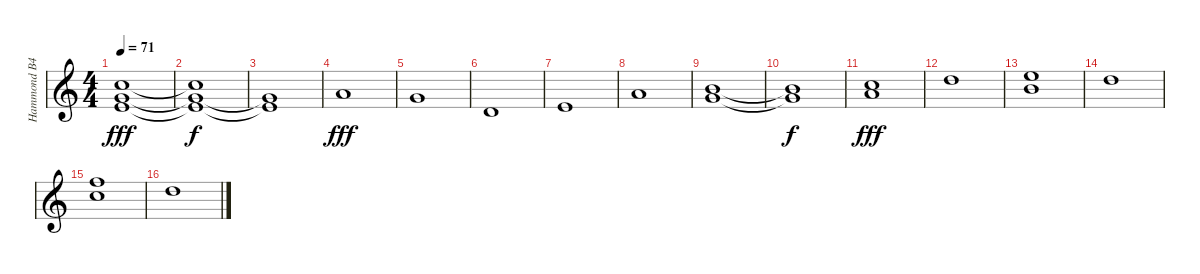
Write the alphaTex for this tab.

\track ("Hammond B4" "Hammond B4") {instrument drawbarorgan}
\staff {score}
\tuning (E4 B3 G3 D3 A2 E2) {hide}
\ts (4 4)
\tempo 71
\clef g2
\ks c
(17.3 17.4 19.5).1{dy fff} |
(17.3{t} 17.4{t} 19.5{t}).1{dy f} |
(17.4{t} 19.5{t}).1{volume 5} |
5.1.1{dy fff} |
3.1.1 |
3.2.1 |
0.1.1 |
5.1.1 |
(7.1 8.2).1 |
(7.1{t} 8.2{t}).1{dy f} |
(8.1 10.2).1{dy fff} |
10.1.1 |
(12.1 12.2).1 |
10.1.1 |
(13.1 13.2).1 |
10.1.1
